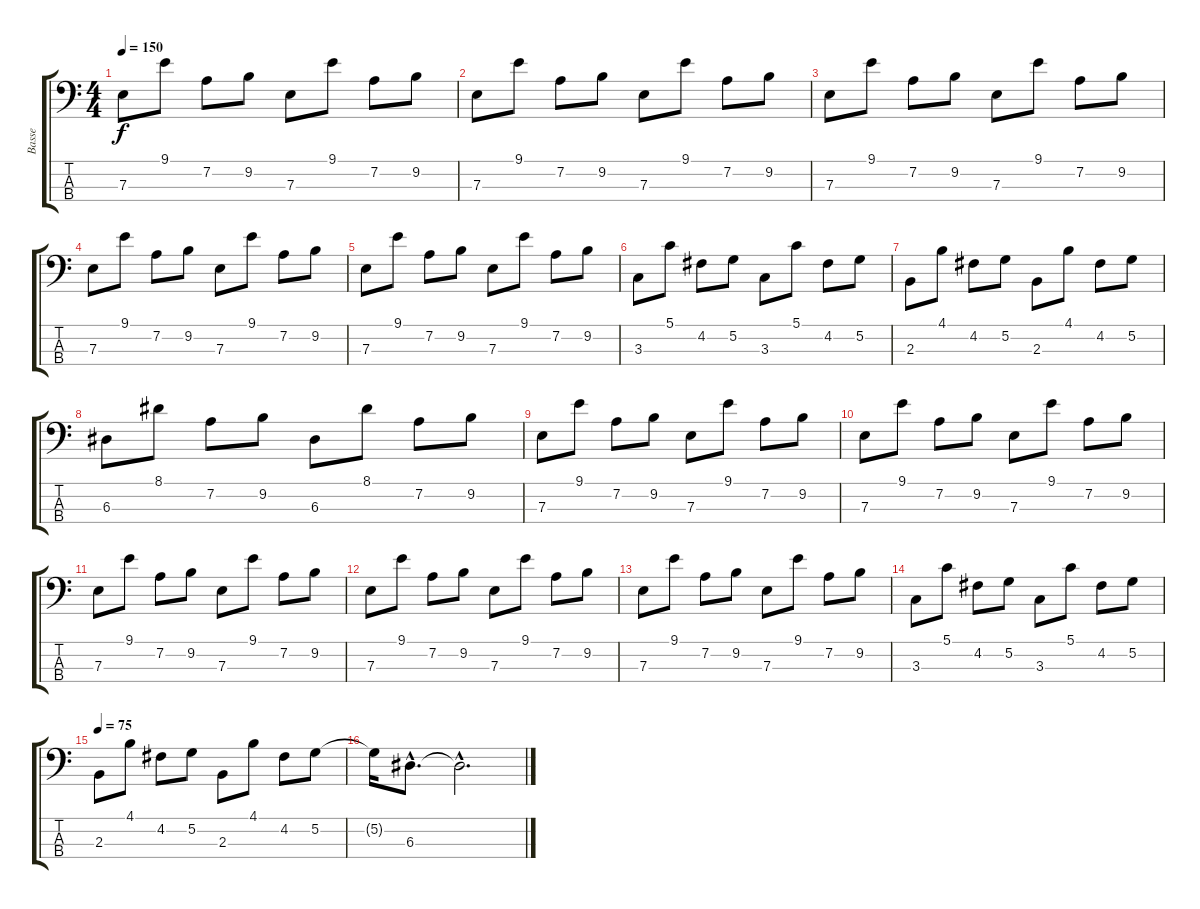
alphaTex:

\track ("Basse" "Basse") {instrument electricbassfinger}
\staff {score tabs}
\tuning (G2 D2 A1 D1) {hide}
\ts (4 4)
\tempo 150
\clef f4
\ks c
7.3.8{dy f volume 13 instrument synthbass2} 9.1.8 7.2.8 9.2.8 7.3.8 9.1.8 7.2.8 9.2.8 |
7.3.8 9.1.8 7.2.8 9.2.8 7.3.8 9.1.8 7.2.8 9.2.8 |
7.3.8 9.1.8 7.2.8 9.2.8 7.3.8 9.1.8 7.2.8 9.2.8 |
7.3.8 9.1.8 7.2.8 9.2.8 7.3.8 9.1.8 7.2.8 9.2.8 |
7.3.8 9.1.8 7.2.8 9.2.8 7.3.8 9.1.8 7.2.8 9.2.8 |
3.3.8 5.1.8 4.2.8 5.2.8 3.3.8 5.1.8 4.2.8 5.2.8 |
2.3.8 4.1.8 4.2.8 5.2.8 2.3.8 4.1.8 4.2.8 5.2.8 |
6.3.8 8.1.8 7.2.8 9.2.8 6.3.8 8.1.8 7.2.8 9.2.8 |
7.3.8{volume 13 instrument synthbass2} 9.1.8 7.2.8 9.2.8 7.3.8 9.1.8 7.2.8 9.2.8 |
7.3.8 9.1.8 7.2.8 9.2.8 7.3.8 9.1.8 7.2.8 9.2.8 |
7.3.8 9.1.8 7.2.8 9.2.8 7.3.8 9.1.8 7.2.8 9.2.8 |
7.3.8 9.1.8 7.2.8 9.2.8 7.3.8 9.1.8 7.2.8 9.2.8 |
7.3.8 9.1.8 7.2.8 9.2.8 7.3.8 9.1.8 7.2.8 9.2.8 |
3.3.8 5.1.8 4.2.8 5.2.8 3.3.8 5.1.8 4.2.8 5.2.8 |
\tempo 75
2.3.8 4.1.8 4.2.8 5.2.8 2.3.8 4.1.8 4.2.8 5.2.8 |
5.2{t}.16 6.3{hac}.8{d volume 15 instrument electricbassfinger} 6.3{hac t}.2{d}
